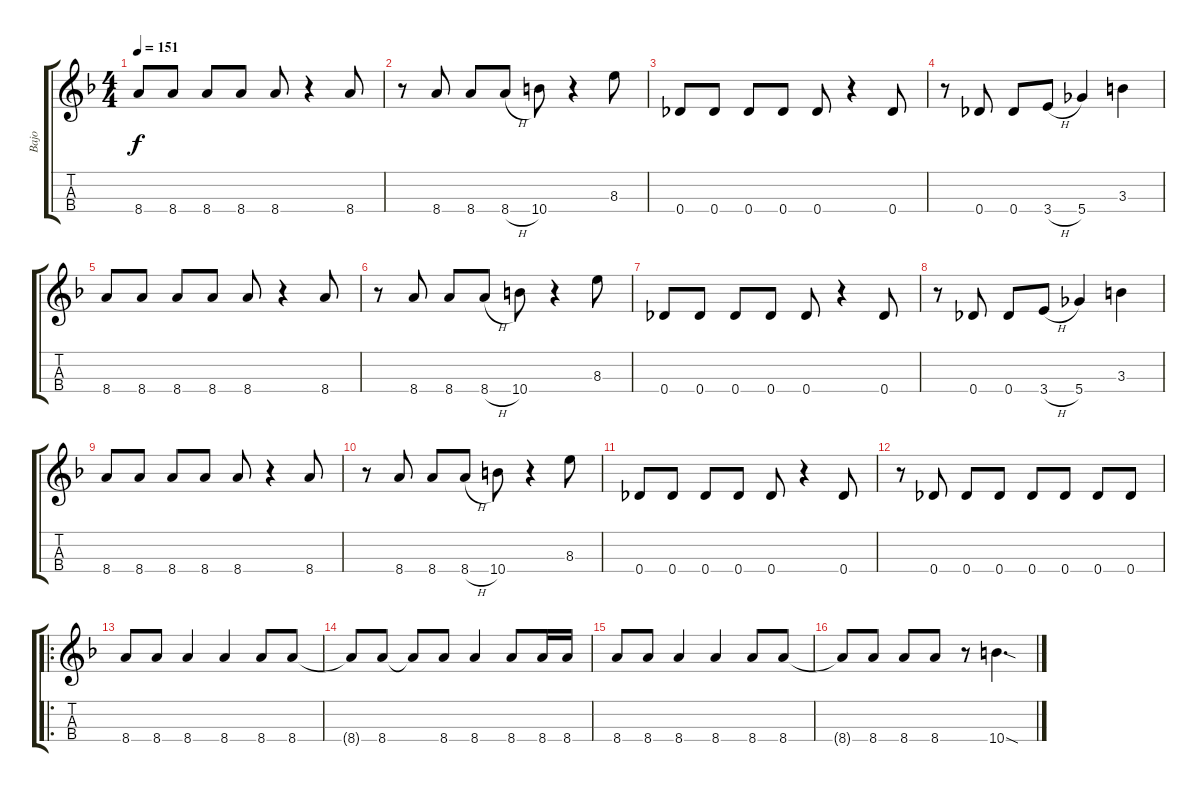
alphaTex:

\track ("Bajo" "Bajo") {instrument electricbasspick}
\staff {score tabs}
\tuning (Bb4 Eb4 Ab3 Db3) {hide}
\ts (4 4)
\tempo 151
\clef g2
\ks f
8.4.8{dy f} 8.4.8 8.4.8 8.4.8 8.4.8 r.4 8.4.8 |
r.8 8.4.8 8.4.8 8.4{h}.8 10.4.8 r.4 8.3.8 |
0.4.8 0.4.8 0.4.8 0.4.8 0.4.8 r.4 0.4.8 |
r.8 0.4.8 0.4.8 3.4{h}.8 5.4.4 3.3.4 |
8.4.8 8.4.8 8.4.8 8.4.8 8.4.8 r.4 8.4.8 |
r.8 8.4.8 8.4.8 8.4{h}.8 10.4.8 r.4 8.3.8 |
0.4.8 0.4.8 0.4.8 0.4.8 0.4.8 r.4 0.4.8 |
r.8 0.4.8 0.4.8 3.4{h}.8 5.4.4 3.3.4 |
8.4.8 8.4.8 8.4.8 8.4.8 8.4.8 r.4 8.4.8 |
r.8 8.4.8 8.4.8 8.4{h}.8 10.4.8 r.4 8.3.8 |
0.4.8 0.4.8 0.4.8 0.4.8 0.4.8 r.4 0.4.8 |
r.8 0.4.8 0.4.8 0.4.8 0.4.8 0.4.8 0.4.8 0.4.8 |
\ro
8.4.8 8.4.8 8.4.4 8.4.4 8.4.8 8.4.8 |
8.4{t}.8 8.4.8 8.4{t}.8 8.4.8 8.4.4 8.4.8 8.4.16 8.4.16 |
8.4.8 8.4.8 8.4.4 8.4.4 8.4.8 8.4.8 |
8.4{t}.8 8.4.8 8.4.8 8.4.8 r.8 10.4{sod}.4{d}
